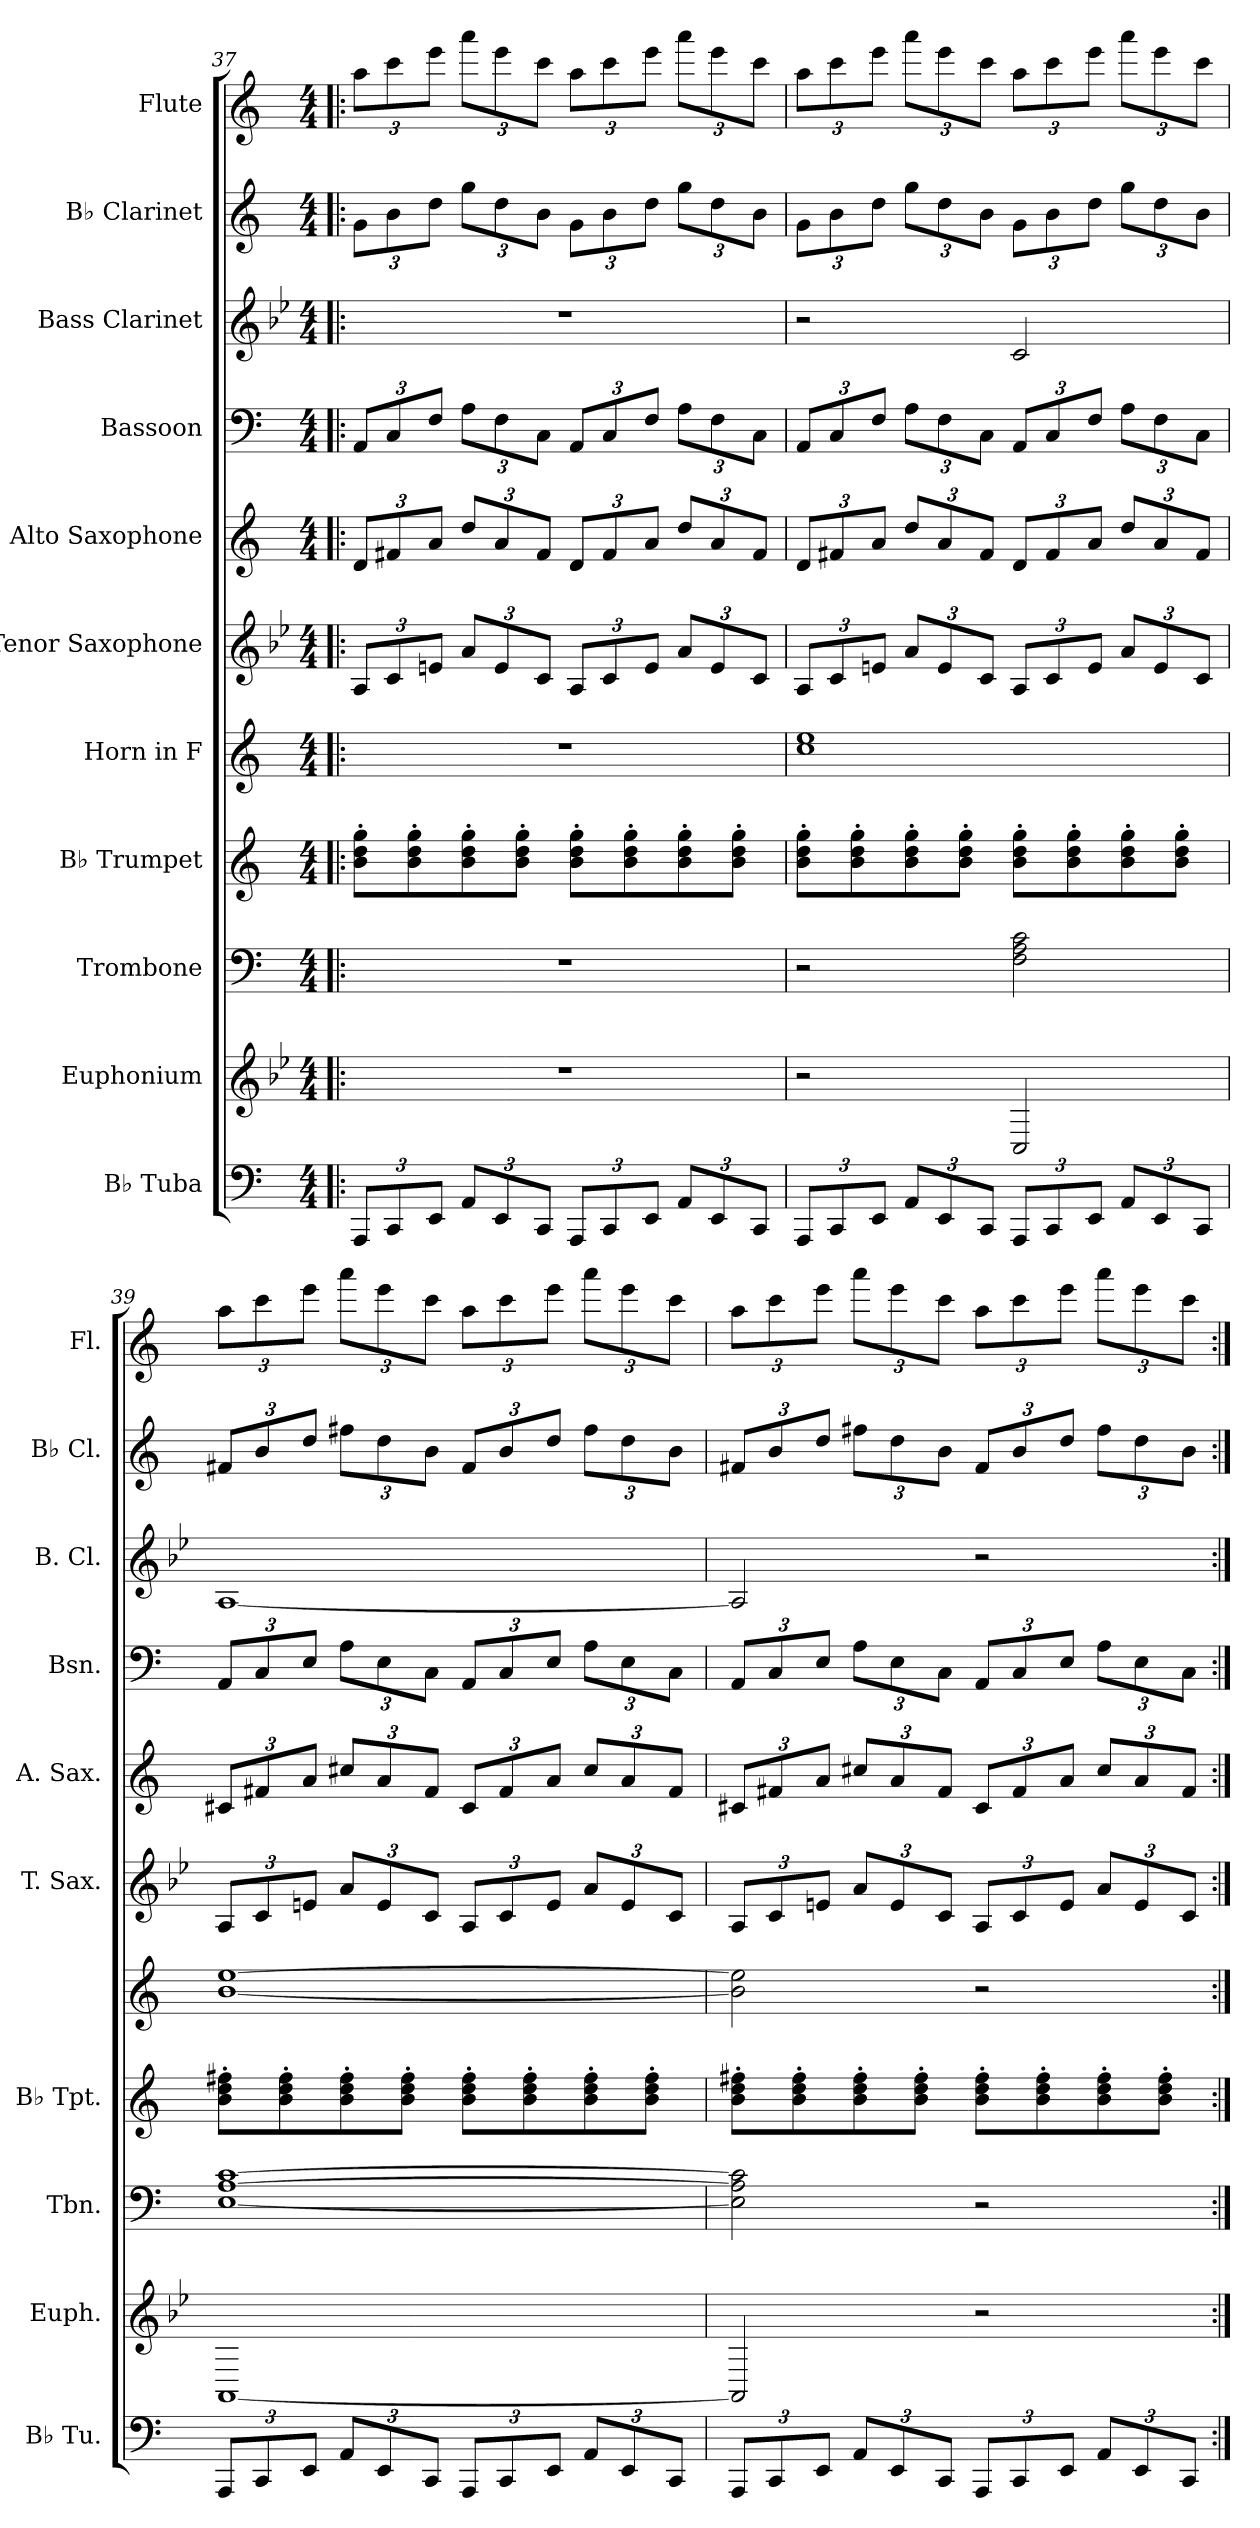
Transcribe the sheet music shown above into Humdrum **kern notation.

**kern	**kern	**kern	**kern	**kern	**kern	**kern	**kern	**kern	**kern	**kern
*part11	*part10	*part9	*part8	*part7	*part6	*part5	*part4	*part3	*part2	*part1
*staff11	*staff10	*staff9	*staff8	*staff7	*staff6	*staff5	*staff4	*staff3	*staff2	*staff1
*I"B♭ Tuba	*I"Euphonium	*I"Trombone	*I"B♭ Trumpet	*I"Horn in F	*I"Tenor Saxophone	*I"Alto Saxophone	*I"Bassoon	*I"Bass Clarinet	*I"B♭ Clarinet	*I"Flute
*I'B♭ Tu.	*I'Euph.	*I'Tbn.	*I'B♭ Tpt.	*	*I'T. Sax.	*I'A. Sax.	*I'Bsn.	*I'B. Cl.	*I'B♭ Cl.	*I'Fl.
!!LO:PB:g=z
*clefF4	*clefG2	*clefF4	*clefG2	*clefG2	*clefG2	*clefG2	*clefF4	*clefG2	*clefG2	*clefG2
*	*ITrd8c14	*	*ITrd1c2	*ITrd4c7	*ITrd8c14	*ITrd5c9	*	*ITrd8c14	*ITrd1c2	*
*k[]	*k[b-e-]	*k[]	*k[b-e-]	*k[b-]	*k[b-e-]	*k[b-e-a-]	*k[]	*k[b-e-]	*k[b-e-]	*k[]
*M4/4	*M4/4	*M4/4	*M4/4	*M4/4	*M4/4	*M4/4	*M4/4	*M4/4	*M4/4	*M4/4
*Xbrackettup	*	*	*	*	*Xbrackettup	*Xbrackettup	*Xbrackettup	*	*Xbrackettup	*Xbrackettup
=37!|:	=37!|:	=37!|:	=37!|:	=37!|:	=37!|:	=37!|:	=37!|:	=37!|:	=37!|:	=37!|:
12AAA/L	1r	1r	8a\' 8cc\' 8ff\'L	1r	12AA/L	12F/L	12AA/L	1r	12f\L	12aa\L
12CC/	.	.	.	.	12C/	12An/	12C/	.	12a\	12ccc\
.	.	.	8a\' 8cc\' 8ff\'	.	.	.	.	.	.	.
12EE/J	.	.	.	.	12En/J	12c/J	12F/J	.	12cc\J	12eee\J
12AA/L	.	.	8a\' 8cc\' 8ff\'	.	12A/L	12f/L	12A\L	.	12ff\L	12aaa\L
12EE/	.	.	.	.	12E/	12c/	12F\	.	12cc\	12eee\
.	.	.	8a\' 8cc\' 8ff\'J	.	.	.	.	.	.	.
12CC/J	.	.	.	.	12C/J	12A/J	12C\J	.	12a\J	12ccc\J
12AAA/L	.	.	8a\' 8cc\' 8ff\'L	.	12AA/L	12F/L	12AA/L	.	12f\L	12aa\L
12CC/	.	.	.	.	12C/	12A/	12C/	.	12a\	12ccc\
.	.	.	8a\' 8cc\' 8ff\'	.	.	.	.	.	.	.
12EE/J	.	.	.	.	12E/J	12c/J	12F/J	.	12cc\J	12eee\J
12AA/L	.	.	8a\' 8cc\' 8ff\'	.	12A/L	12f/L	12A\L	.	12ff\L	12aaa\L
12EE/	.	.	.	.	12E/	12c/	12F\	.	12cc\	12eee\
.	.	.	8a\' 8cc\' 8ff\'J	.	.	.	.	.	.	.
12CC/J	.	.	.	.	12C/J	12A/J	12C\J	.	12a\J	12ccc\J
=38	=38	=38	=38	=38	=38	=38	=38	=38	=38	=38
12AAA/L	2r	2r	8a\' 8cc\' 8ff\'L	1f 1a	12AA/L	12F/L	12AA/L	2r	12f\L	12aa\L
12CC/	.	.	.	.	12C/	12An/	12C/	.	12a\	12ccc\
.	.	.	8a\' 8cc\' 8ff\'	.	.	.	.	.	.	.
12EE/J	.	.	.	.	12En/J	12c/J	12F/J	.	12cc\J	12eee\J
12AA/L	.	.	8a\' 8cc\' 8ff\'	.	12A/L	12f/L	12A\L	.	12ff\L	12aaa\L
12EE/	.	.	.	.	12E/	12c/	12F\	.	12cc\	12eee\
.	.	.	8a\' 8cc\' 8ff\'J	.	.	.	.	.	.	.
12CC/J	.	.	.	.	12C/J	12A/J	12C\J	.	12a\J	12ccc\J
12AAA/L	2CC/	2F\ 2A\ 2c\	8a\' 8cc\' 8ff\'L	.	12AA/L	12F/L	12AA/L	2C/	12f\L	12aa\L
12CC/	.	.	.	.	12C/	12A/	12C/	.	12a\	12ccc\
.	.	.	8a\' 8cc\' 8ff\'	.	.	.	.	.	.	.
12EE/J	.	.	.	.	12E/J	12c/J	12F/J	.	12cc\J	12eee\J
12AA/L	.	.	8a\' 8cc\' 8ff\'	.	12A/L	12f/L	12A\L	.	12ff\L	12aaa\L
12EE/	.	.	.	.	12E/	12c/	12F\	.	12cc\	12eee\
.	.	.	8a\' 8cc\' 8ff\'J	.	.	.	.	.	.	.
12CC/J	.	.	.	.	12C/J	12A/J	12C\J	.	12a\J	12ccc\J
!!LO:PB:g=z
=39	=39	=39	=39	=39	=39	=39	=39	=39	=39	=39
12AAA/L	[1AAA	[1E [1A [1c	8a\' 8cc\' 8een\'L	[1e [1a	12AA/L	12En/L	12AA/L	[1AA	12en/L	12aa\L
12CC/	.	.	.	.	12C/	12An/	12C/	.	12a/	12ccc\
.	.	.	8a\' 8cc\' 8ee\'	.	.	.	.	.	.	.
12EE/J	.	.	.	.	12En/J	12c/J	12E/J	.	12cc/J	12eee\J
12AA/L	.	.	8a\' 8cc\' 8ee\'	.	12A/L	12en/L	12A\L	.	12een\L	12aaa\L
12EE/	.	.	.	.	12E/	12c/	12E\	.	12cc\	12eee\
.	.	.	8a\' 8cc\' 8ee\'J	.	.	.	.	.	.	.
12CC/J	.	.	.	.	12C/J	12A/J	12C\J	.	12a\J	12ccc\J
12AAA/L	.	.	8a\' 8cc\' 8ee\'L	.	12AA/L	12E/L	12AA/L	.	12e/L	12aa\L
12CC/	.	.	.	.	12C/	12A/	12C/	.	12a/	12ccc\
.	.	.	8a\' 8cc\' 8ee\'	.	.	.	.	.	.	.
12EE/J	.	.	.	.	12E/J	12c/J	12E/J	.	12cc/J	12eee\J
12AA/L	.	.	8a\' 8cc\' 8ee\'	.	12A/L	12e/L	12A\L	.	12ee\L	12aaa\L
12EE/	.	.	.	.	12E/	12c/	12E\	.	12cc\	12eee\
.	.	.	8a\' 8cc\' 8ee\'J	.	.	.	.	.	.	.
12CC/J	.	.	.	.	12C/J	12A/J	12C\J	.	12a\J	12ccc\J
=40	=40	=40	=40	=40	=40	=40	=40	=40	=40	=40
12AAA/L	2AAA/]	2E\] 2A\] 2c\]	8a\' 8cc\' 8een\'L	2e\] 2a\]	12AA/L	12En/L	12AA/L	2AA/]	12en/L	12aa\L
12CC/	.	.	.	.	12C/	12An/	12C/	.	12a/	12ccc\
.	.	.	8a\' 8cc\' 8ee\'	.	.	.	.	.	.	.
12EE/J	.	.	.	.	12En/J	12c/J	12E/J	.	12cc/J	12eee\J
12AA/L	.	.	8a\' 8cc\' 8ee\'	.	12A/L	12en/L	12A\L	.	12een\L	12aaa\L
12EE/	.	.	.	.	12E/	12c/	12E\	.	12cc\	12eee\
.	.	.	8a\' 8cc\' 8ee\'J	.	.	.	.	.	.	.
12CC/J	.	.	.	.	12C/J	12A/J	12C\J	.	12a\J	12ccc\J
12AAA/L	2r	2r	8a\' 8cc\' 8ee\'L	2r	12AA/L	12E/L	12AA/L	2r	12e/L	12aa\L
12CC/	.	.	.	.	12C/	12A/	12C/	.	12a/	12ccc\
.	.	.	8a\' 8cc\' 8ee\'	.	.	.	.	.	.	.
12EE/J	.	.	.	.	12E/J	12c/J	12E/J	.	12cc/J	12eee\J
12AA/L	.	.	8a\' 8cc\' 8ee\'	.	12A/L	12e/L	12A\L	.	12ee\L	12aaa\L
12EE/	.	.	.	.	12E/	12c/	12E\	.	12cc\	12eee\
.	.	.	8a\' 8cc\' 8ee\'J	.	.	.	.	.	.	.
12CC/J	.	.	.	.	12C/J	12A/J	12C\J	.	12a\J	12ccc\J
=:|!	=:|!	=:|!	=:|!	=:|!	=:|!	=:|!	=:|!	=:|!	=:|!	=:|!
*-	*-	*-	*-	*-	*-	*-	*-	*-	*-	*-
